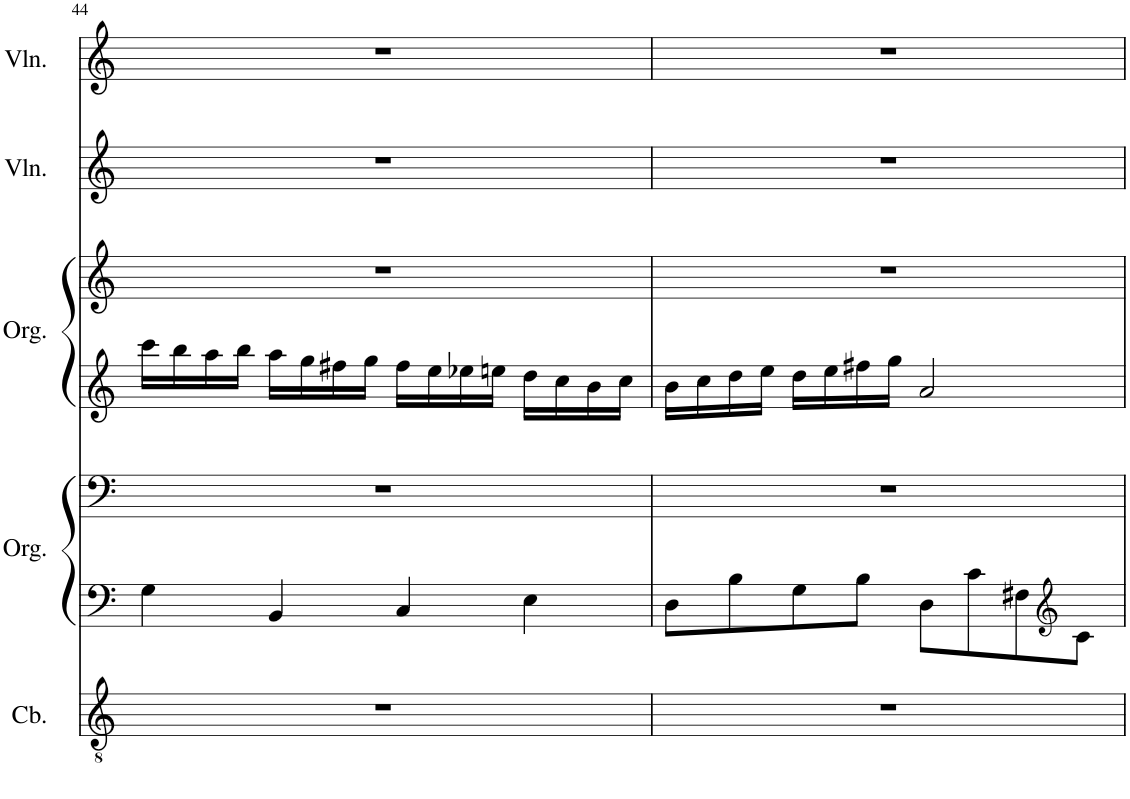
**kern	**kern	**kern	**kern	**kern	**kern	**kern
*part5	*part4	*part4	*part3	*part3	*part2	*part1
*staff7	*staff6	*staff5	*staff4	*staff3	*staff2	*staff1
*I"Contrabass	*I"Organ	*	*I"Organ	*	*I"Violin II	*I"Violin I
*I'Cb.	*I'Org.	*	*I'Org.	*	*I'Vln.	*I'Vln.
!!LO:PB:g=z
*clefGv2	*clefF4	*clefF4	*clefG2	*clefG2	*clefG2	*clefG2
*Trd7c12	*	*	*	*	*	*
*k[]	*k[]	*k[]	*k[]	*k[]	*k[]	*k[]
*M4/4	*M4/4	*M4/4	*M4/4	*M4/4	*M4/4	*M4/4
=44	=44	=44	=44	=44	=44	=44
1r	4G\	1r	16ccc\LL	1r	1r	1r
.	.	.	16bb\	.	.	.
.	.	.	16aa\	.	.	.
.	.	.	16bb\JJ	.	.	.
.	4BB/	.	16aa\LL	.	.	.
.	.	.	16gg\	.	.	.
.	.	.	16ff#X\	.	.	.
.	.	.	16gg\JJ	.	.	.
.	4C/	.	16ff#\LL	.	.	.
.	.	.	16ee\	.	.	.
.	.	.	16ee-X\	.	.	.
.	.	.	16een\JJ	.	.	.
.	4E\	.	16dd\LL	.	.	.
.	.	.	16cc\	.	.	.
.	.	.	16b\	.	.	.
.	.	.	16cc\JJ	.	.	.
=45	=45	=45	=45	=45	=45	=45
1r	8D\L	1r	16b\LL	1r	1r	1r
.	.	.	16cc\	.	.	.
.	8B\	.	16dd\	.	.	.
.	.	.	16ee\JJ	.	.	.
.	8G\	.	16dd\LL	.	.	.
.	.	.	16ee\	.	.	.
.	8B\J	.	16ff#X\	.	.	.
.	.	.	16gg\JJ	.	.	.
.	8D\L	.	2a/	.	.	.
.	8c\	.	.	.	.	.
.	8F#X\	.	.	.	.	.
*	*clefG2	*	*	*	*	*
.	8c\J	.	.	.	.	.
=	=	=	=	=	=	=
*-	*-	*-	*-	*-	*-	*-
